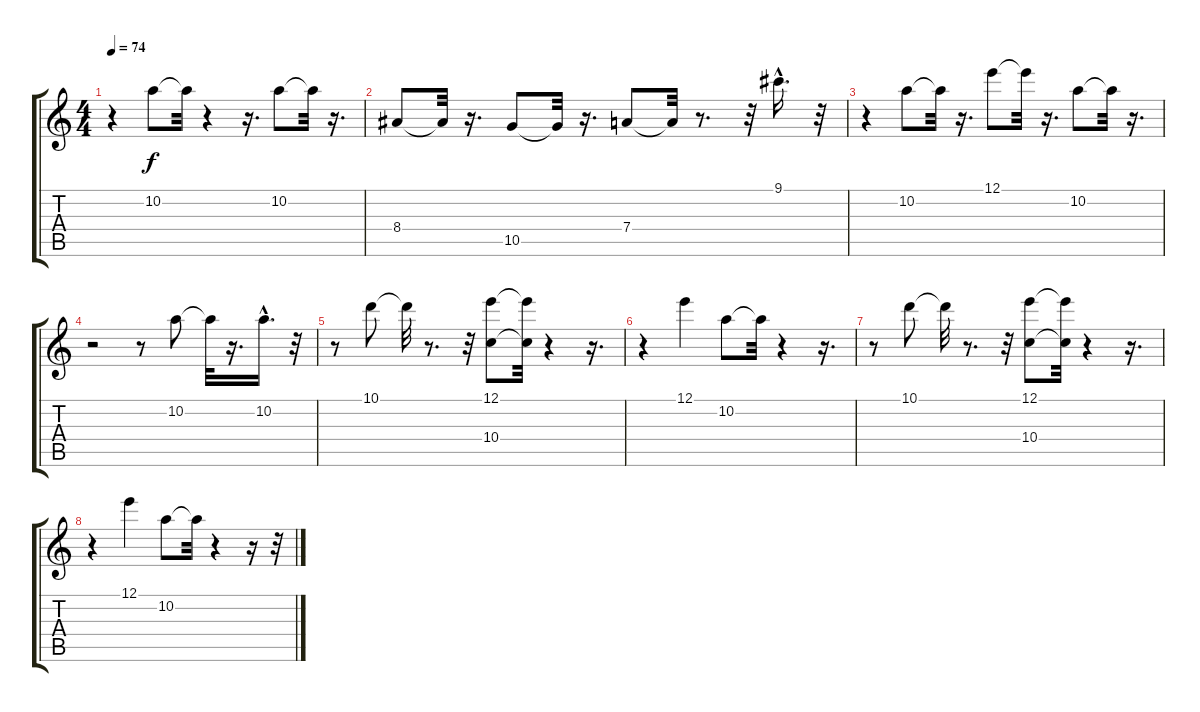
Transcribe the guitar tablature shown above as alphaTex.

\track "" {instrument acousticguitarsteel}
\staff {score tabs}
\tuning (E4 B3 G3 D3 A2 E2) {hide}
\ts (4 4)
\tempo 74
\clef g2
\ks c
r.4{dy f} 10.2.8 10.2{t}.32 r.4 r.16{d} 10.2.8 10.2{t}.32 r.16{d} |
8.4.8 8.4{t}.32 r.16{d} 10.5.8 10.5{t}.32 r.16{d} 7.4.8 7.4{t}.32 r.8{d} r.32 9.1{hac}.16{d} r.32 |
r.4 10.2.8 10.2{t}.32 r.16{d} 12.1.8 12.1{t}.32 r.16{d} 10.2.8 10.2{t}.32 r.16{d} |
r.2 r.8 10.2.8 10.2{t}.32 r.16{d} 10.2{hac}.16{d} r.32 |
r.8 10.1.8 10.1{t}.32 r.8{d} r.32 (12.1 10.4).8 (12.1{t} 10.4{t}).32 r.4 r.16{d} |
r.4 12.1.4 10.2.8 10.2{t}.32 r.4 r.16{d} |
r.8 10.1.8 10.1{t}.32 r.8{d} r.32 (12.1 10.4).8 (12.1{t} 10.4{t}).32 r.4 r.16{d} |
r.4 12.1.4 10.2.8 10.2{t}.32 r.4 r.16 r.32
